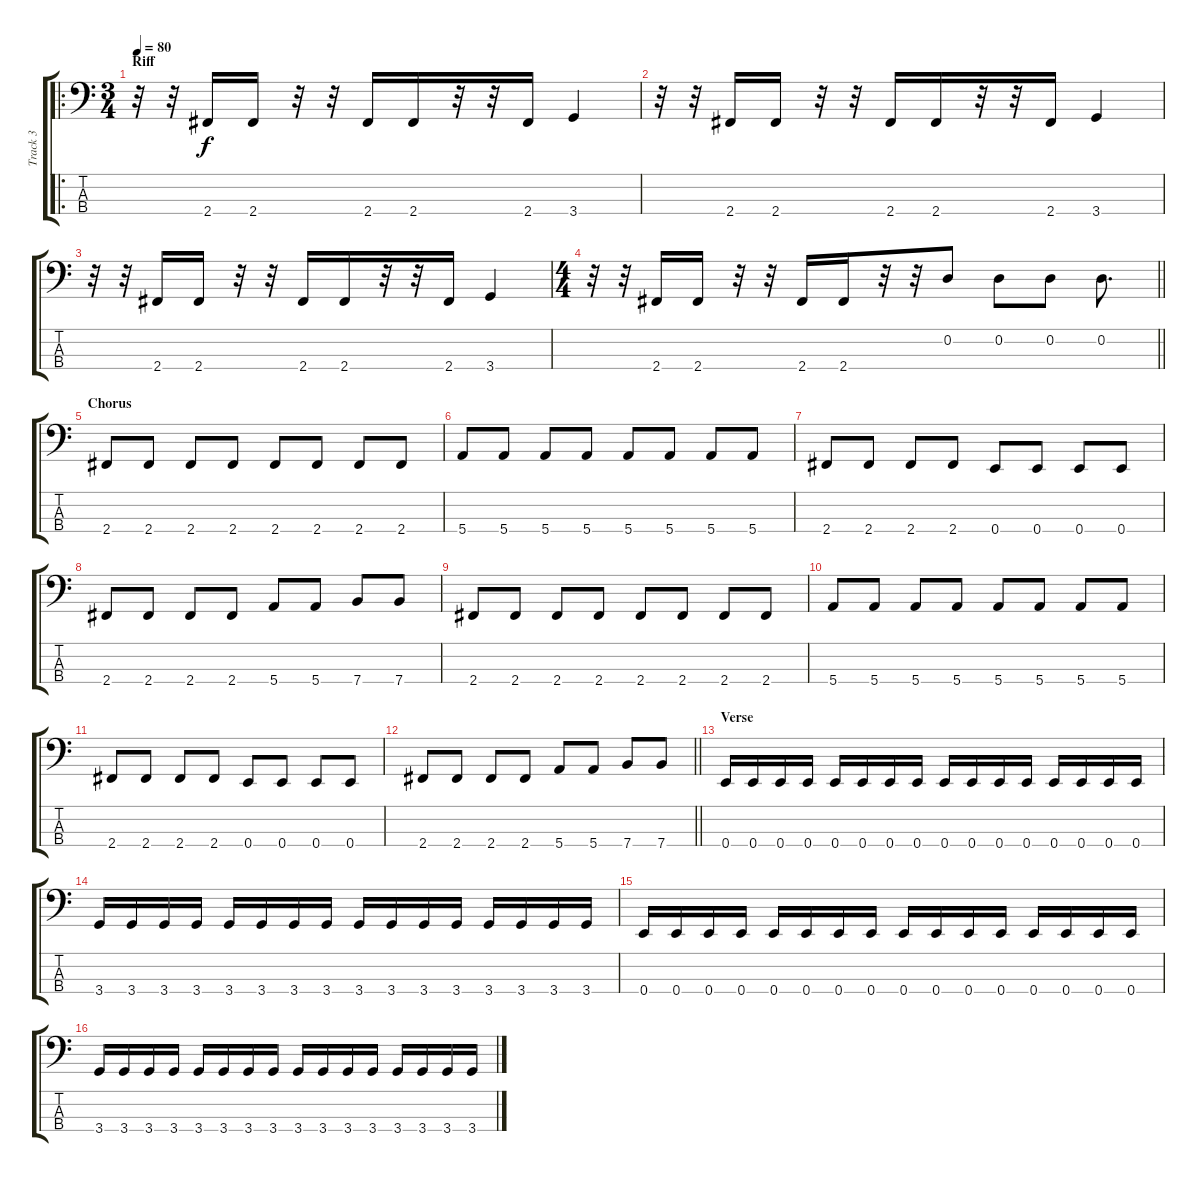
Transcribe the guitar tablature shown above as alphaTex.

\track ("Track 3" "Track 3") {instrument electricbasspick}
\staff {score tabs}
\tuning (G2 D2 A1 E1) {hide}
\ro
\ts (3 4)
\section ("" "Riff")
\tempo 80
\clef f4
\ks c
r.32{dy f} r.32 2.4.16 2.4.16 r.32 r.32 2.4.16 2.4.16 r.32 r.32 2.4.16 3.4.4 |
r.32 r.32 2.4.16 2.4.16 r.32 r.32 2.4.16 2.4.16 r.32 r.32 2.4.16 3.4.4 |
r.32 r.32 2.4.16 2.4.16 r.32 r.32 2.4.16 2.4.16 r.32 r.32 2.4.16 3.4.4 |
\ts (4 4)
\barLineRight lightlight
r.32 r.32 2.4.16 2.4.16 r.32 r.32 2.4.16 2.4.16 r.32 r.32 0.2.8 0.2.8 0.2.8 0.2.8{d} |
\section ("" "Chorus")
2.4.8 2.4.8 2.4.8 2.4.8 2.4.8 2.4.8 2.4.8 2.4.8 |
5.4.8 5.4.8 5.4.8 5.4.8 5.4.8 5.4.8 5.4.8 5.4.8 |
2.4.8 2.4.8 2.4.8 2.4.8 0.4.8 0.4.8 0.4.8 0.4.8 |
2.4.8 2.4.8 2.4.8 2.4.8 5.4.8 5.4.8 7.4.8 7.4.8 |
2.4.8 2.4.8 2.4.8 2.4.8 2.4.8 2.4.8 2.4.8 2.4.8 |
5.4.8 5.4.8 5.4.8 5.4.8 5.4.8 5.4.8 5.4.8 5.4.8 |
2.4.8 2.4.8 2.4.8 2.4.8 0.4.8 0.4.8 0.4.8 0.4.8 |
\barLineRight lightlight
2.4.8 2.4.8 2.4.8 2.4.8 5.4.8 5.4.8 7.4.8 7.4.8 |
\section ("" "Verse")
0.4.16 0.4.16 0.4.16 0.4.16 0.4.16 0.4.16 0.4.16 0.4.16 0.4.16 0.4.16 0.4.16 0.4.16 0.4.16 0.4.16 0.4.16 0.4.16 |
3.4.16 3.4.16 3.4.16 3.4.16 3.4.16 3.4.16 3.4.16 3.4.16 3.4.16 3.4.16 3.4.16 3.4.16 3.4.16 3.4.16 3.4.16 3.4.16 |
0.4.16 0.4.16 0.4.16 0.4.16 0.4.16 0.4.16 0.4.16 0.4.16 0.4.16 0.4.16 0.4.16 0.4.16 0.4.16 0.4.16 0.4.16 0.4.16 |
3.4.16 3.4.16 3.4.16 3.4.16 3.4.16 3.4.16 3.4.16 3.4.16 3.4.16 3.4.16 3.4.16 3.4.16 3.4.16 3.4.16 3.4.16 3.4.16
